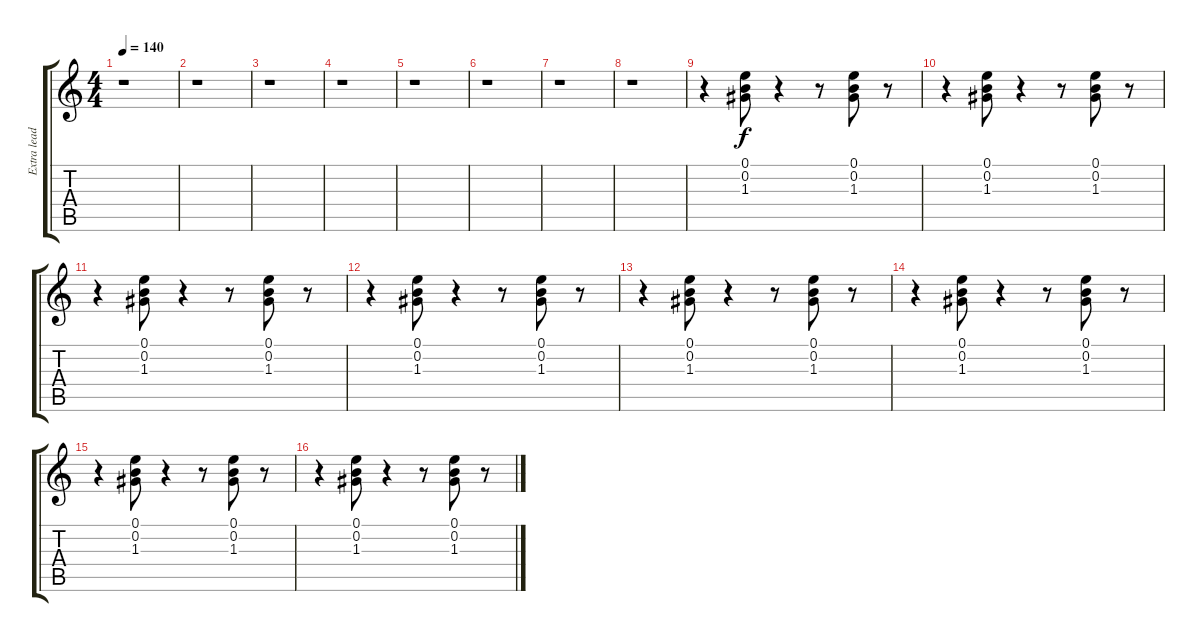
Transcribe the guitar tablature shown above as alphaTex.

\track ("Extra lead/rhythm" "Extra lead") {instrument electricguitarjazz}
\staff {score tabs}
\tuning (E4 B3 G3 D3 A2 E2) {hide}
\ts (4 4)
\tempo 140
\clef g2
\ks c
r.1{dy f instrument electricguitarjazz} |
r.1 |
r.1 |
r.1 |
r.1 |
r.1 |
r.1 |
r.1 |
r.4 (0.1 0.2 1.3).8 r.4 r.8 (0.1 0.2 1.3).8 r.8 |
r.4 (0.1 0.2 1.3).8 r.4 r.8 (0.1 0.2 1.3).8 r.8 |
r.4 (0.1 0.2 1.3).8 r.4 r.8 (0.1 0.2 1.3).8 r.8 |
r.4 (0.1 0.2 1.3).8 r.4 r.8 (0.1 0.2 1.3).8 r.8 |
r.4 (0.1 0.2 1.3).8 r.4 r.8 (0.1 0.2 1.3).8 r.8 |
r.4 (0.1 0.2 1.3).8 r.4 r.8 (0.1 0.2 1.3).8 r.8 |
r.4 (0.1 0.2 1.3).8 r.4 r.8 (0.1 0.2 1.3).8 r.8 |
r.4 (0.1 0.2 1.3).8 r.4 r.8 (0.1 0.2 1.3).8 r.8
